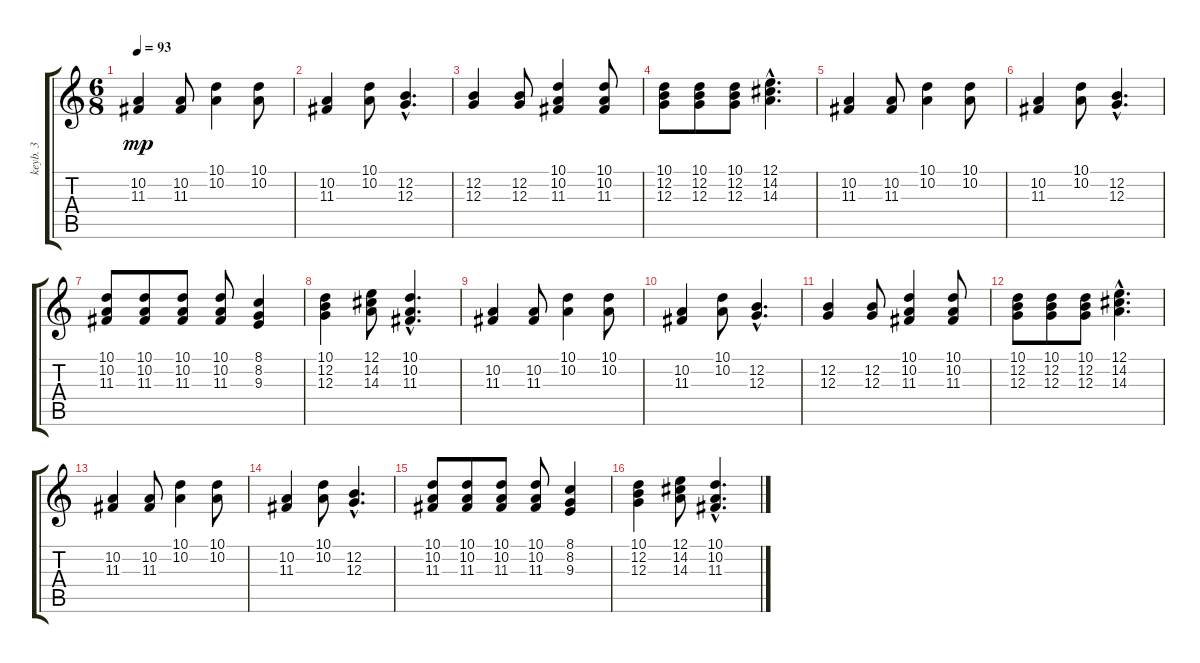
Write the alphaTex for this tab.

\track ("keyb. 3" "keyb. 3") {instrument stringensemble1}
\staff {score tabs}
\tuning (E4 B3 G3 D3 A2 E2) {hide}
\ts (6 8)
\tempo 93
\clef g2
\ks c
(10.2 11.3).4{dy mp} (10.2 11.3).8 (10.1 10.2).4 (10.1 10.2).8 |
(10.2 11.3).4 (10.1 10.2).8 (12.2{hac} 12.3{hac}).4{d} |
(12.2 12.3).4 (12.2 12.3).8 (10.1 10.2 11.3).4 (10.1 10.2 11.3).8 |
(10.1 12.2 12.3).8 (10.1 12.2 12.3).8 (10.1 12.2 12.3).8 (12.1{hac} 14.2{hac} 14.3{hac}).4{d} |
(10.2 11.3).4 (10.2 11.3).8 (10.1 10.2).4 (10.1 10.2).8 |
(10.2 11.3).4 (10.1 10.2).8 (12.2{hac} 12.3{hac}).4{d} |
(10.1 10.2 11.3).8 (10.1 10.2 11.3).8 (10.1 10.2 11.3).8 (10.1 10.2 11.3).8 (8.1 8.2 9.3).4 |
(10.1 12.2 12.3).4 (12.1 14.2 14.3).8 (10.1{hac} 10.2{hac} 11.3{hac}).4{d} |
(10.2 11.3).4 (10.2 11.3).8 (10.1 10.2).4 (10.1 10.2).8 |
(10.2 11.3).4 (10.1 10.2).8 (12.2{hac} 12.3{hac}).4{d} |
(12.2 12.3).4 (12.2 12.3).8 (10.1 10.2 11.3).4 (10.1 10.2 11.3).8 |
(10.1 12.2 12.3).8 (10.1 12.2 12.3).8 (10.1 12.2 12.3).8 (12.1{hac} 14.2{hac} 14.3{hac}).4{d} |
(10.2 11.3).4 (10.2 11.3).8 (10.1 10.2).4 (10.1 10.2).8 |
(10.2 11.3).4 (10.1 10.2).8 (12.2{hac} 12.3{hac}).4{d} |
(10.1 10.2 11.3).8 (10.1 10.2 11.3).8 (10.1 10.2 11.3).8 (10.1 10.2 11.3).8 (8.1 8.2 9.3).4 |
(10.1 12.2 12.3).4 (12.1 14.2 14.3).8 (10.1{hac} 10.2{hac} 11.3{hac}).4{d}
